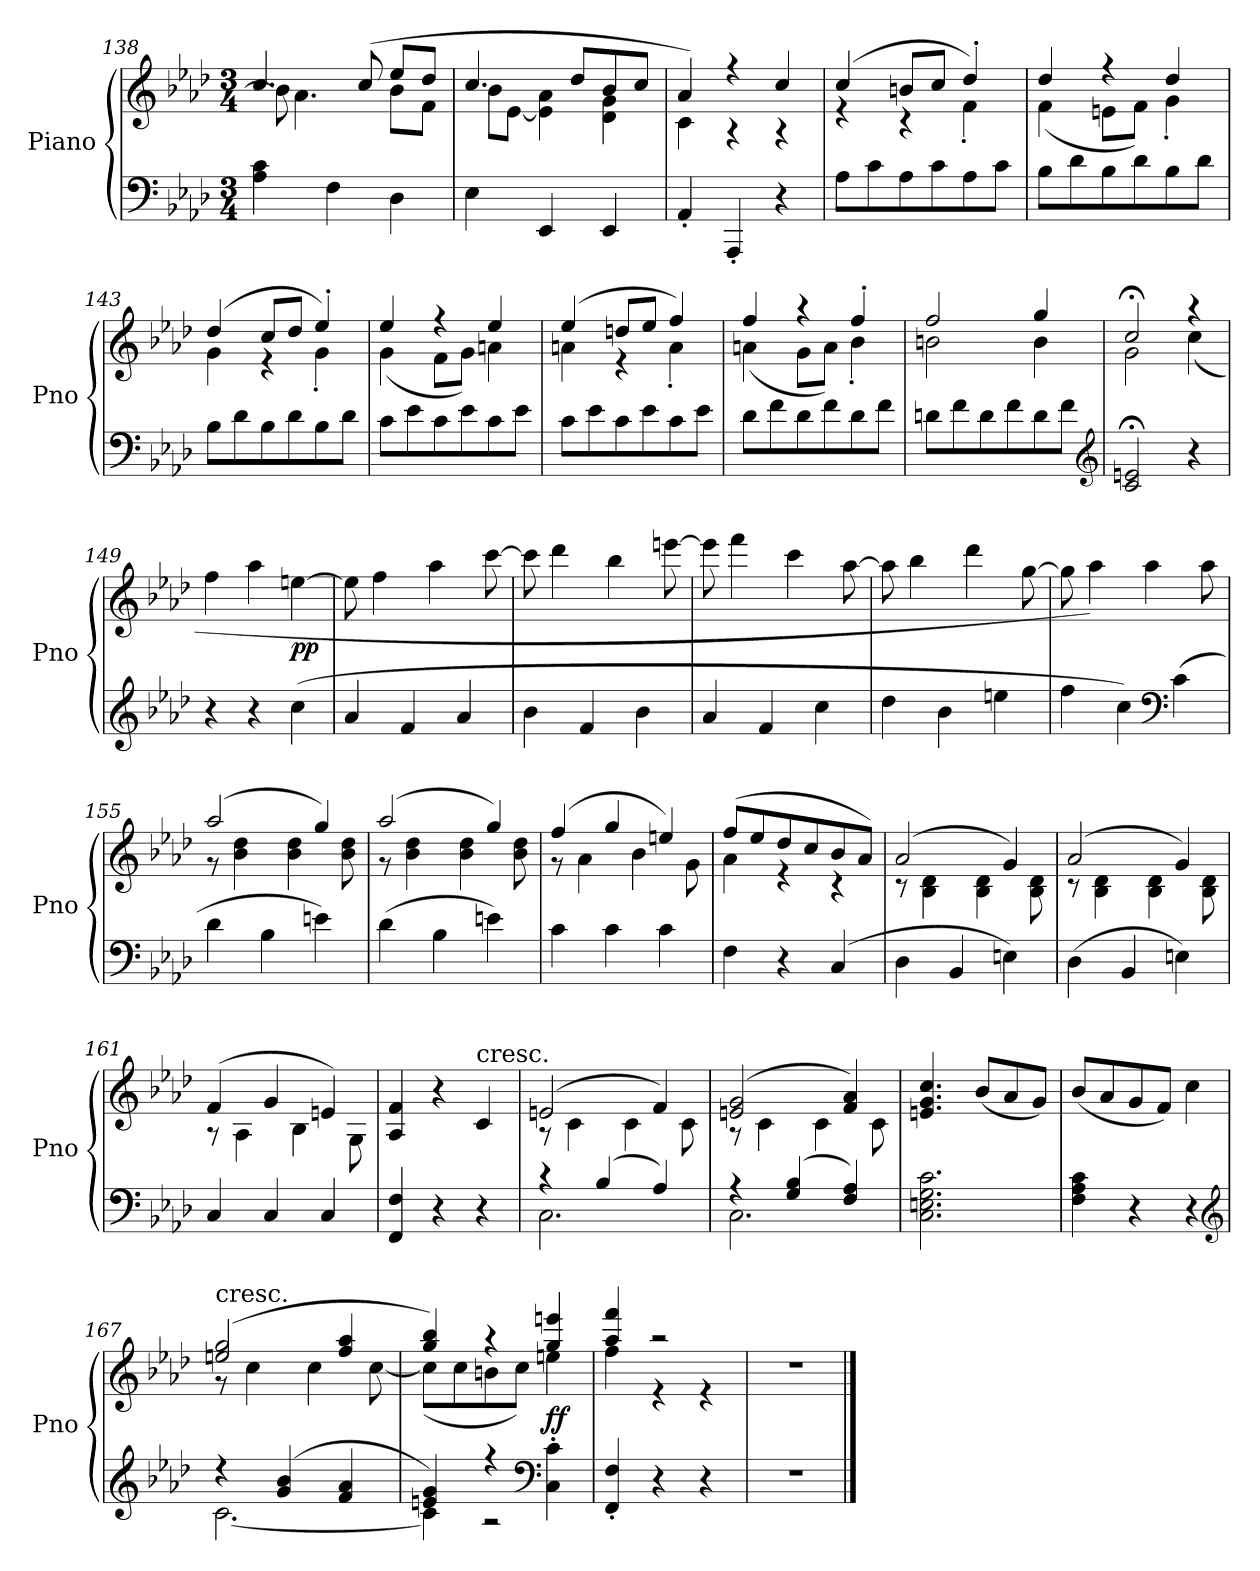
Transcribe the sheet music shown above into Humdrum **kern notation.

**kern	**kern	**dynam
*part1	*part1	*part1
*staff2	*staff1	*staff1/2
*I"Piano	*	*
*I'Pno	*	*
*clefF4	*clefG2	*
*k[b-e-a-d-]	*k[b-e-a-d-]	*
*M3/4	*M3/4	*
=138	=138	=138
*	*^	*
4A-\ 4c\	4.cc/	8b-\]	.
.	.	4.a-\	.
4F\	.	.	.
.	(8cc/	.	.
4D-\	8ee-/L	8b-\L	.
.	8dd-/J	8f\J	.
=139	=139	=139	=139
4E-\	4.cc/	8b-\L	.
.	.	[8e-\J	.
4EE-/	.	4e-]\ 4a-\	.
.	8dd-/L	.	.
4EE-/	8b-/	4d-\ 4g\	.
.	8cc/J	.	.
=140	=140	=140	=140
4AA-'/	4a-/)	4c\	.
4AAA-'/	4r	4r	.
4r	4cc/	4r	.
=141	=141	=141	=141
8A-\L	(4cc/	4r	.
8c\	.	.	.
8A-\	8bn/L	4r	.
8c\	8cc/J	.	.
8A-\	4dd-'/)	4f'\	.
8c\J	.	.	.
=142	=142	=142	=142
8B-\L	4dd-/	(4f\	.
8d-\	.	.	.
8B-\	4r	8en\L	.
8d-\	.	8f\J)	.
8B-\	4dd-/	4g'\	.
8d-\J	.	.	.
=143	=143	=143	=143
8B-\L	(4dd-/	4g\	.
8d-\	.	.	.
8B-\	8cc/L	4r	.
8d-\	8dd-/J	.	.
8B-\	4ee-'/)	4g'\	.
8d-\J	.	.	.
=144	=144	=144	=144
8c\L	4ee-/	(4g\	.
8e-\	.	.	.
8c\	4r	8f\L	.
8e-\	.	8g\J)	.
8c\	4ee-/	4an\	.
8e-\J	.	.	.
=145	=145	=145	=145
8c\L	(4ee-/	4an\	.
8e-\	.	.	.
8c\	8ddn/L	4r	.
8e-\	8ee-/J	.	.
8c\	4ff/)	4a'\	.
8e-\J	.	.	.
=146	=146	=146	=146
8d-\L	4ff/	(4an\	.
8f\	.	.	.
8d-\	4r	8g\L	.
8f\	.	8a\J)	.
8d-\	4ff'/	4b-'\	.
8f\J	.	.	.
=147	=147	=147	=147
8dn\L	2ff/	2bn\	.
8f\	.	.	.
8d\	.	.	.
8f\	.	.	.
8d\	4gg/	4b\	.
8f\J	.	.	.
*clefG2	*	*	*
=148	=148	=148	=148
2c;</ 2en;</	2cc;</	2g\	.
4r	4r	(4cc\	.
*	*v	*v	*
=149	=149	=149
4r	4ff\	.
4r	4aa-\	.
(4cc\	[4een\	pp
=150	=150	=150
4a-/	8ee\]	.
.	4ff\	.
4f/	.	.
.	4aa-\	.
4a-/	.	.
.	[8ccc\	.
=151	=151	=151
4b-\	8ccc\]	.
.	4ddd-\	.
4f/	.	.
.	4bb-\	.
4b-\	.	.
.	[8eeen\	.
=152	=152	=152
4a-/	8eee\]	.
.	4fff\	.
4f/	.	.
.	4ccc\	.
4cc\	.	.
.	[8aa-\	.
=153	=153	=153
4dd-\	8aa-\]	.
.	4bb-\	.
4b-\	.	.
.	4ddd-\	.
4een\	.	.
.	[8gg\	.
=154	=154	=154
4ff\	8gg\]	.
.	4aa-\)	.
4cc\)	.	.
.	4aa-\	.
*clefF4	*	*
(4c\	.	.
.	8aa-\	.
=155	=155	=155
*	*^	*
4d-\	(2aa-/	8r	.
.	.	4b-\ 4dd-\	.
4B-\	.	.	.
.	.	4b-\ 4dd-\	.
4en\)	4gg/)	.	.
.	.	8b-\ 8dd-\	.
=156	=156	=156	=156
(4d-\	(2aa-/	8r	.
.	.	4b-\ 4dd-\	.
4B-\	.	.	.
.	.	4b-\ 4dd-\	.
4en\)	4gg/)	.	.
.	.	8b-\ 8dd-\	.
=157	=157	=157	=157
4c\	(4ff/	8r	.
.	.	4a-\	.
4c\	4gg/	.	.
.	.	4b-\	.
4c\	4een/)	.	.
.	.	8g\	.
=158	=158	=158	=158
4F\	(8ff/L	4a-\	.
.	8ee-/	.	.
4r	8dd-/	4r	.
.	8cc/	.	.
(4C/	8b-/	4r	.
.	8a-/J)	.	.
=159	=159	=159	=159
4D-\	(2a-/	8r	.
.	.	4B-\ 4d-\	.
4BB-/	.	.	.
.	.	4B-\ 4d-\	.
4En\)	4g/)	.	.
.	.	8B-\ 8d-\	.
=160	=160	=160	=160
(4D-\	(2a-/	8r	.
.	.	4B-\ 4d-\	.
4BB-/	.	.	.
.	.	4B-\ 4d-\	.
4En\)	4g/)	.	.
.	.	8B-\ 8d-\	.
=161	=161	=161	=161
4C/	(4f/	8r	.
.	.	4A-\	.
4C/	4g/	.	.
.	.	4B-\	.
4C/	4en/)	.	.
.	.	8G\	.
*	*v	*v	*
=162	=162	=162
4FF/ 4F/	4A-/ 4f/	.
4r	4r	.
!	!LO:TX:t=cresc.	!
4r	4c/	.
=163	=163	=163
*^	*^	*
4r	2.C\	(2en/	8r	.
.	.	.	4c\	.
(4B-/	.	.	.	.
.	.	.	4c\	.
4A-/)	.	4f/)	.	.
.	.	.	8c\	.
=164	=164	=164	=164	=164
4r	2.C\	(2en/ 2g/	8r	.
.	.	.	4c\	.
(4G/ 4B-/	.	.	.	.
.	.	.	4c\	.
4F/ 4A-/)	.	4f/ 4a-/)	.	.
.	.	.	8c\	.
*v	*v	*	*	*
*	*v	*v	*
=165	=165	=165
2.C\ 2.En\ 2.G\ 2.c\	4.en/ 4.g/ 4.cc/	.
.	(8b-/L	.
.	8a-/	.
.	8g/J)	.
=166	=166	=166
4F\ 4A-\ 4c\	(8b-/L	.
.	8a-/	.
4r	8g/	.
.	8f/J)	.
4r	4cc\	.
*clefG2	*	*
=167	=167	=167
*^	*^	*
!	!	!LO:TX:t=cresc.	!	!
4r	[2.c\	(2een/ 2gg/	8r	.
.	.	.	4cc\	.
(4g/ 4b-/	.	.	.	.
.	.	.	4cc\	.
4f/ 4a-/	.	4ff/ 4aa-/	.	.
.	.	.	[8cc\	.
=168	=168	=168	=168	=168
4en/ 4g/)	4c\]	4gg/ 4bb-/)	(8cc\L]	.
.	.	.	8cc\	.
4r	2r	4r	8bn\	.
.	.	.	8cc\J)	.
*clefF4	*	*	*	*
4C'\ 4c'\	.	4gg/ 4eeen/	4een\	f f
*v	*v	*	*	*
=169	=169	=169	=169
4FF'/ 4F'/	4aa-/ 4fff/	4ff\	.
4r	2r	4r	.
4r	.	4r	.
*	*v	*v	*
=170	=170	=170
2.r	2.r	.
==	==	==
*-	*-	*-
